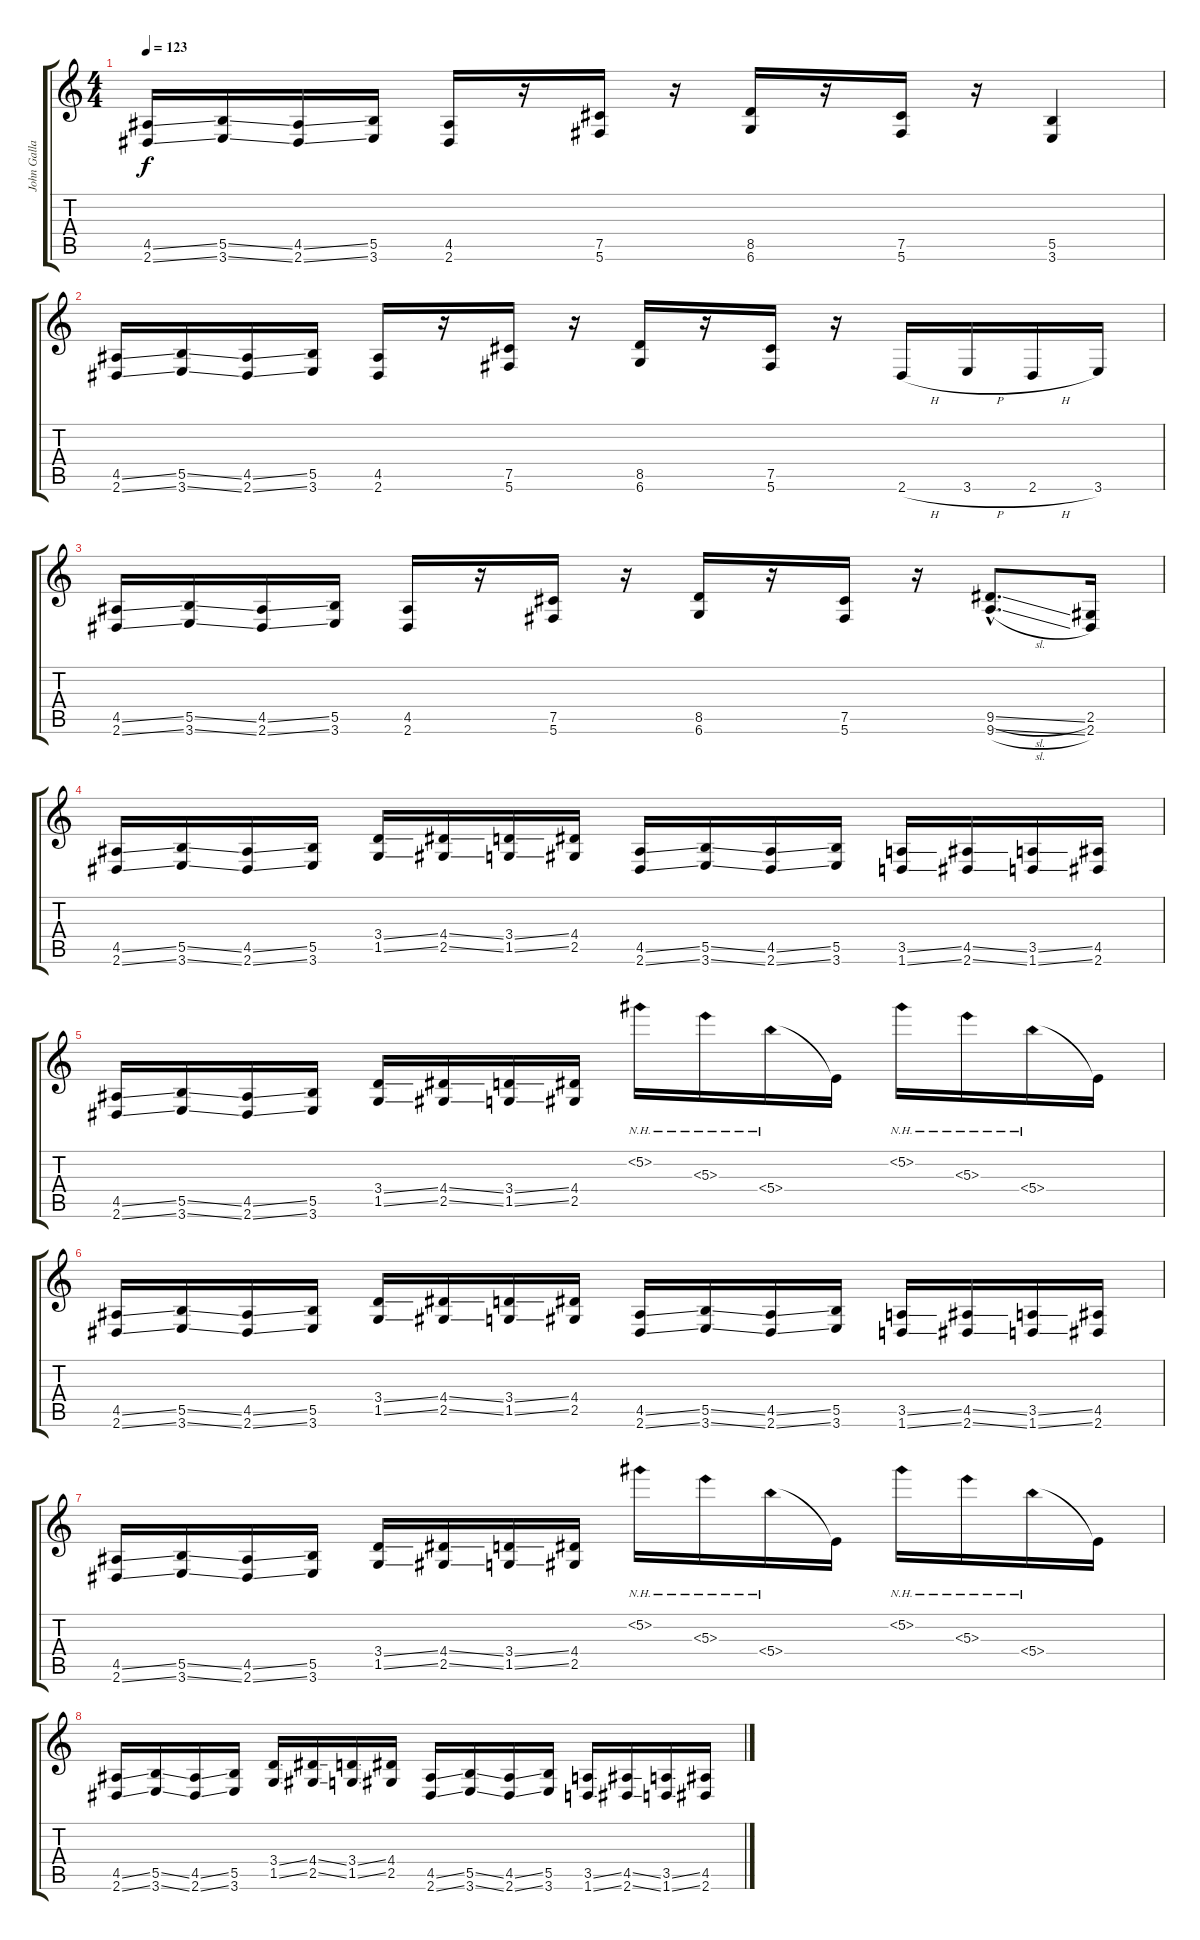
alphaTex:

\track ("John Gallagher" "John Galla") {instrument distortionguitar}
\staff {score tabs}
\tuning (Db4 Ab3 E3 B2 Gb2 Db2) {hide}
\ts (4 4)
\tempo 123
\clef g2
\ks c
(4.5{ss} 2.6{ss}).16{dy f} (5.5{ss} 3.6{ss}).16 (4.5{ss} 2.6{ss}).16 (5.5 3.6).16 (4.5 2.6).16 r.16 (7.5 5.6).16 r.16 (8.5 6.6).16 r.16 (7.5 5.6).16 r.16 (5.5 3.6).4 |
(4.5{ss} 2.6{ss}).16 (5.5{ss} 3.6{ss}).16 (4.5{ss} 2.6{ss}).16 (5.5 3.6).16 (4.5 2.6).16 r.16 (7.5 5.6).16 r.16 (8.5 6.6).16 r.16 (7.5 5.6).16 r.16 2.6{h}.16 3.6{h}.16 2.6{h}.16 3.6.16 |
(4.5{ss} 2.6{ss}).16 (5.5{ss} 3.6{ss}).16 (4.5{ss} 2.6{ss}).16 (5.5 3.6).16 (4.5 2.6).16 r.16 (7.5 5.6).16 r.16 (8.5 6.6).16 r.16 (7.5 5.6).16 r.16 (9.5{sl hac} 9.6{sl hac}).8{d} (2.5 2.6).16 |
(4.5{ss} 2.6{ss}).16 (5.5{ss} 3.6{ss}).16 (4.5{ss} 2.6{ss}).16 (5.5 3.6).16 (3.4{ss} 1.5{ss}).16 (4.4{ss} 2.5{ss}).16 (3.4{ss} 1.5{ss}).16 (4.4 2.5).16 (4.5{ss} 2.6{ss}).16 (5.5{ss} 3.6{ss}).16 (4.5{ss} 2.6{ss}).16 (5.5 3.6).16 (3.5{ss} 1.6{ss}).16 (4.5{ss} 2.6{ss}).16 (3.5{ss} 1.6{ss}).16 (4.5 2.6).16 |
(4.5{ss} 2.6{ss}).16 (5.5{ss} 3.6{ss}).16 (4.5{ss} 2.6{ss}).16 (5.5 3.6).16 (3.4{ss} 1.5{ss}).16 (4.4{ss} 2.5{ss}).16 (3.4{ss} 1.5{ss}).16 (4.4 2.5).16 5.2{nh}.16 5.3{nh}.16 5.4{nh}.16 5.4{t}.16 5.2{nh}.16 5.3{nh}.16 5.4{nh}.16 5.4{t}.16 |
(4.5{ss} 2.6{ss}).16 (5.5{ss} 3.6{ss}).16 (4.5{ss} 2.6{ss}).16 (5.5 3.6).16 (3.4{ss} 1.5{ss}).16 (4.4{ss} 2.5{ss}).16 (3.4{ss} 1.5{ss}).16 (4.4 2.5).16 (4.5{ss} 2.6{ss}).16 (5.5{ss} 3.6{ss}).16 (4.5{ss} 2.6{ss}).16 (5.5 3.6).16 (3.5{ss} 1.6{ss}).16 (4.5{ss} 2.6{ss}).16 (3.5{ss} 1.6{ss}).16 (4.5 2.6).16 |
(4.5{ss} 2.6{ss}).16 (5.5{ss} 3.6{ss}).16 (4.5{ss} 2.6{ss}).16 (5.5 3.6).16 (3.4{ss} 1.5{ss}).16 (4.4{ss} 2.5{ss}).16 (3.4{ss} 1.5{ss}).16 (4.4 2.5).16 5.2{nh}.16 5.3{nh}.16 5.4{nh}.16 5.4{t}.16 5.2{nh}.16 5.3{nh}.16 5.4{nh}.16 5.4{t}.16 |
(4.5{ss} 2.6{ss}).16 (5.5{ss} 3.6{ss}).16 (4.5{ss} 2.6{ss}).16 (5.5 3.6).16 (3.4{ss} 1.5{ss}).16 (4.4{ss} 2.5{ss}).16 (3.4{ss} 1.5{ss}).16 (4.4 2.5).16 (4.5{ss} 2.6{ss}).16 (5.5{ss} 3.6{ss}).16 (4.5{ss} 2.6{ss}).16 (5.5 3.6).16 (3.5{ss} 1.6{ss}).16 (4.5{ss} 2.6{ss}).16 (3.5{ss} 1.6{ss}).16 (4.5 2.6).16
